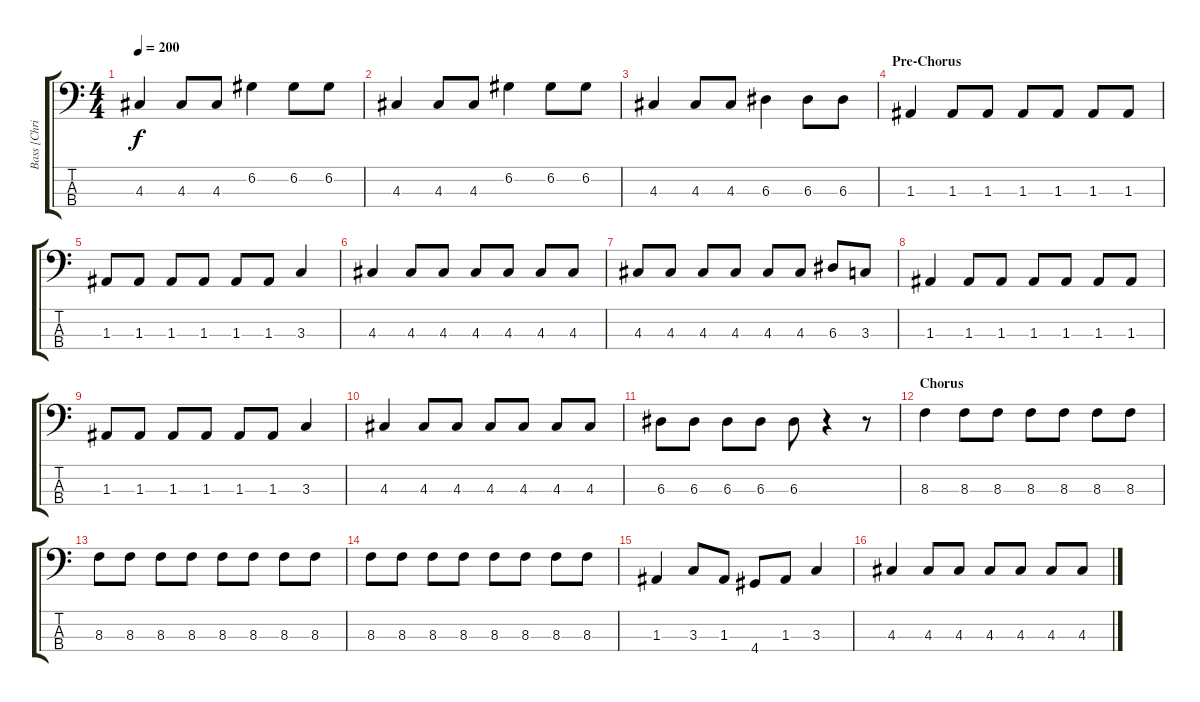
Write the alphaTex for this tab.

\track ("Bass [Chris Steele]" "Bass [Chri") {instrument electricbasspick}
\staff {score tabs}
\tuning (G2 D2 A1 E1) {hide}
\ts (4 4)
\tempo 200
\clef f4
\ks c
4.3.4{dy f} 4.3.8 4.3.8 6.2.4 6.2.8 6.2.8 |
4.3.4 4.3.8 4.3.8 6.2.4 6.2.8 6.2.8 |
4.3.4 4.3.8 4.3.8 6.3.4 6.3.8 6.3.8 |
\section ("" "Pre-Chorus")
1.3.4 1.3.8 1.3.8 1.3.8 1.3.8 1.3.8 1.3.8 |
1.3.8 1.3.8 1.3.8 1.3.8 1.3.8 1.3.8 3.3.4 |
4.3.4 4.3.8 4.3.8 4.3.8 4.3.8 4.3.8 4.3.8 |
4.3.8 4.3.8 4.3.8 4.3.8 4.3.8 4.3.8 6.3.8 3.3.8 |
1.3.4 1.3.8 1.3.8 1.3.8 1.3.8 1.3.8 1.3.8 |
1.3.8 1.3.8 1.3.8 1.3.8 1.3.8 1.3.8 3.3.4 |
4.3.4 4.3.8 4.3.8 4.3.8 4.3.8 4.3.8 4.3.8 |
6.3.8 6.3.8 6.3.8 6.3.8 6.3.8 r.4 r.8 |
\section ("" "Chorus")
8.3.4 8.3.8 8.3.8 8.3.8 8.3.8 8.3.8 8.3.8 |
8.3.8 8.3.8 8.3.8 8.3.8 8.3.8 8.3.8 8.3.8 8.3.8 |
8.3.8 8.3.8 8.3.8 8.3.8 8.3.8 8.3.8 8.3.8 8.3.8 |
1.3.4 3.3.8 1.3.8 4.4.8 1.3.8 3.3.4 |
4.3.4 4.3.8 4.3.8 4.3.8 4.3.8 4.3.8 4.3.8
